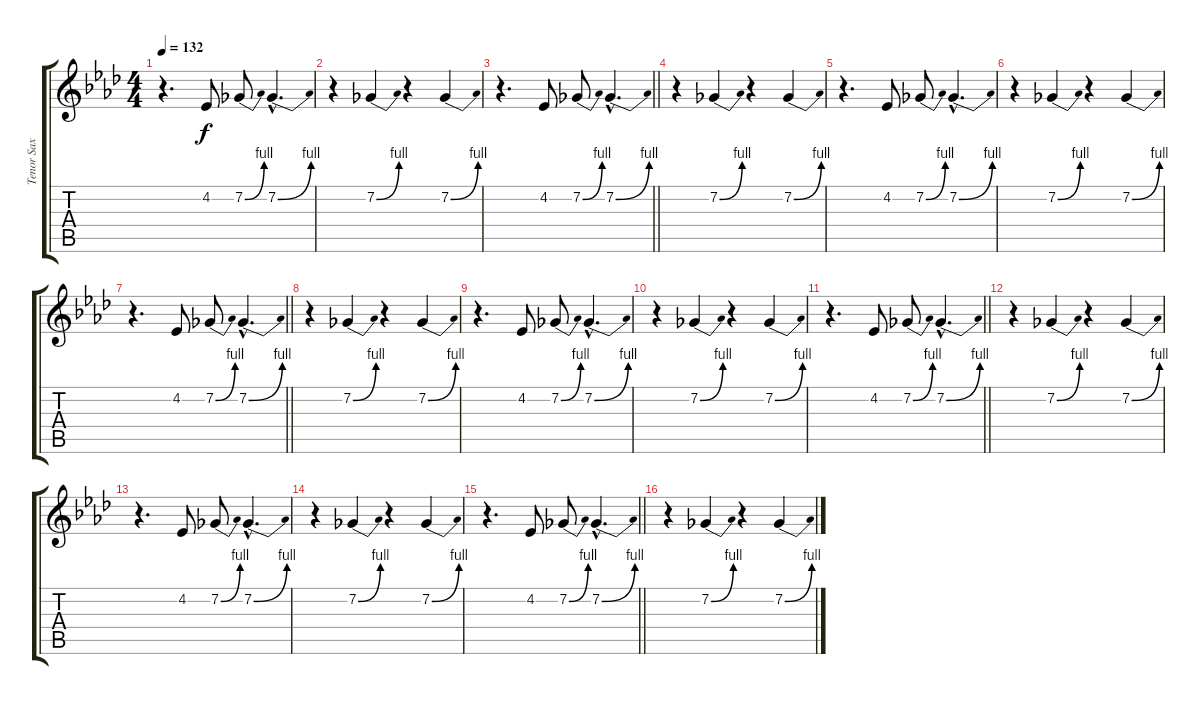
\track ("Tenor Sax - Lenny Pickett" "Tenor Sax ") {instrument tenorsax}
\staff {score tabs}
\tuning (E4 B3 G3 D3 A2 E2) {hide}
\ts (4 4)
\tempo 132
\clef g2
\ks ab
r.4{d dy f} 4.2.8 7.2{be (bend 0 0 60 4)}.8 7.2{be (bend 0 0 60 4) hac}.4{d} |
r.4 7.2{be (bend 0 0 60 4)}.4 r.4 7.2{be (bend 0 0 60 4)}.4 |
\barLineRight lightlight
r.4{d} 4.2.8 7.2{be (bend 0 0 60 4)}.8 7.2{be (bend 0 0 60 4) hac}.4{d} |
r.4 7.2{be (bend 0 0 60 4)}.4 r.4 7.2{be (bend 0 0 60 4)}.4 |
r.4{d} 4.2.8 7.2{be (bend 0 0 60 4)}.8 7.2{be (bend 0 0 60 4) hac}.4{d} |
r.4 7.2{be (bend 0 0 60 4)}.4 r.4 7.2{be (bend 0 0 60 4)}.4 |
\barLineRight lightlight
r.4{d} 4.2.8 7.2{be (bend 0 0 60 4)}.8 7.2{be (bend 0 0 60 4) hac}.4{d} |
r.4 7.2{be (bend 0 0 60 4)}.4 r.4 7.2{be (bend 0 0 60 4)}.4 |
r.4{d} 4.2.8 7.2{be (bend 0 0 60 4)}.8 7.2{be (bend 0 0 60 4) hac}.4{d} |
r.4 7.2{be (bend 0 0 60 4)}.4 r.4 7.2{be (bend 0 0 60 4)}.4 |
\barLineRight lightlight
r.4{d} 4.2.8 7.2{be (bend 0 0 60 4)}.8 7.2{be (bend 0 0 60 4) hac}.4{d} |
r.4 7.2{be (bend 0 0 60 4)}.4 r.4 7.2{be (bend 0 0 60 4)}.4 |
r.4{d} 4.2.8 7.2{be (bend 0 0 60 4)}.8 7.2{be (bend 0 0 60 4) hac}.4{d} |
r.4 7.2{be (bend 0 0 60 4)}.4 r.4 7.2{be (bend 0 0 60 4)}.4 |
\barLineRight lightlight
r.4{d} 4.2.8 7.2{be (bend 0 0 60 4)}.8 7.2{be (bend 0 0 60 4) hac}.4{d} |
r.4 7.2{be (bend 0 0 60 4)}.4 r.4 7.2{be (bend 0 0 60 4)}.4
